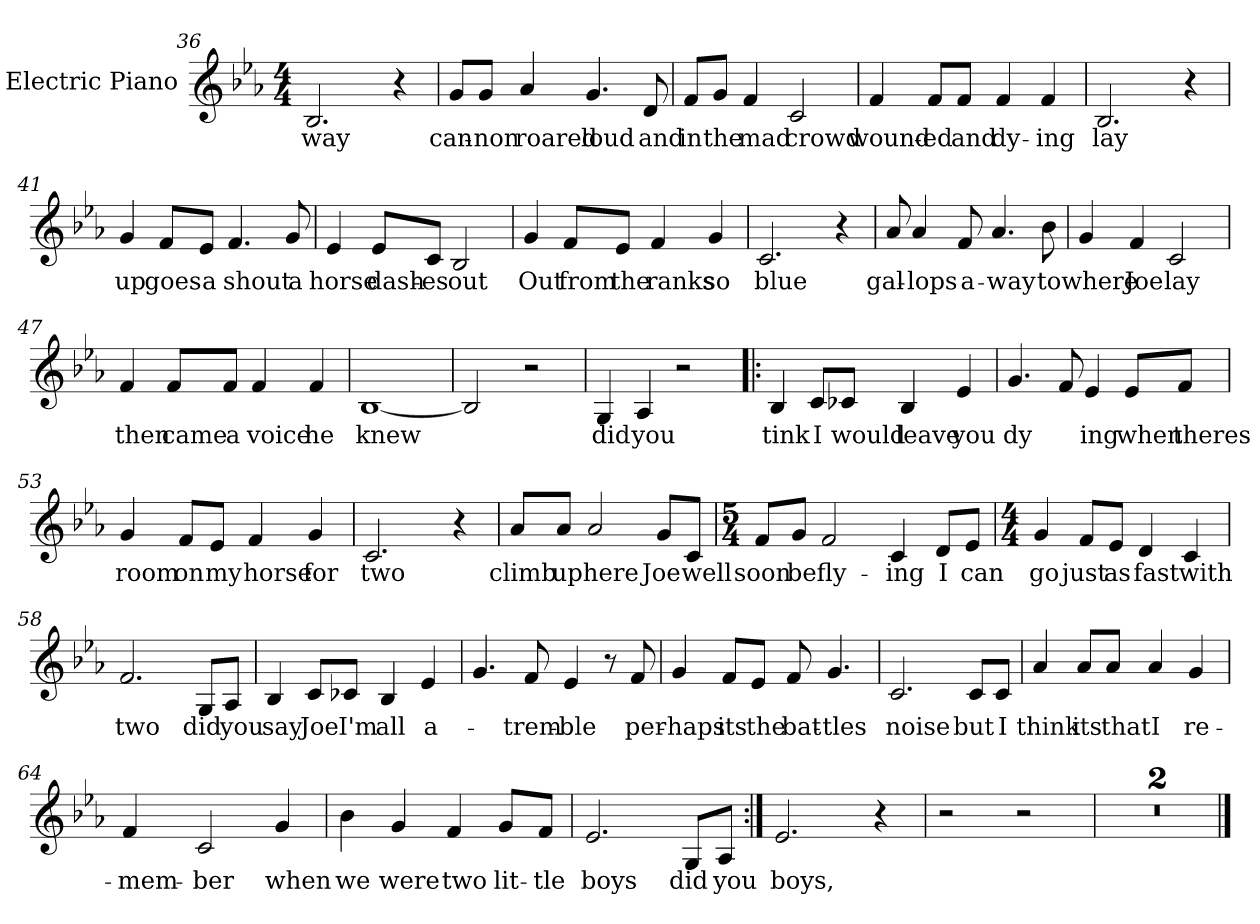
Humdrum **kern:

**kern	**text
*part1	*part1
*staff1	*staff1
*I"Electric Piano	*
*I'E.Pno	*
!!LO:LB:g=z
*clefG2	*
*k[b-e-a-]	*
*E-:	*
*M4/4	*
=36	=36
2.B-/	-way
4r	.
=37	=37
8g/L	can-
8g/J	-non
4a-/	roared
4.g/	loud
8d/	and
=38	=38
8f/L	in
8g/J	the
4f/	mad
2c/	crowd
=39	=39
4f/	wound-
8f/L	-ed
8f/J	and
4f/	dy-
4f/	-ing
!!LO:LB:g=z
=40	=40
2.B-/	lay
4r	.
=41	=41
4g/	up
8f/L	goes
8e-/J	a
4.f/	shout
8g/	a
=42	=42
4e-/	horse
8e-/L	dash-
8c/J	-es
2B-/	out
=43	=43
4g/	Out
8f/L	from
8e-/J	the
4f/	ranks
4g/	so
!!LO:LB:g=z
=44	=44
2.c/	blue
4r	.
=45	=45
8a-/	gal-
4a-/	-lops
8f/	a-
4.a-/	-way
8b-\	to
=46	=46
4g/	where
4f/	Joe
2c/	lay
=47	=47
4f/	then
8f/L	came
8f/J	a
4f/	voice
4f/	he
=48	=48
[1B-	knew
=49	=49
2B-/]	.
2r	.
!!LO:LB:g=z
=50	=50
4G/	did
4A-/	you
2r	.
=51!|:	=51!|:
4B-/	tink
8c/L	I
8c-X/J	would
4B-/	leave
4e-/	you
=52	=52
4.g/	-dy
8f/	.
4e-/	ing
8e-/L	when
8f/J	theres
=53	=53
4g/	room
8f/L	on
8e-/J	my
4f/	horse
4g/	for
=54	=54
2.c/	two
4r	.
!!LO:LB:g=z
=55	=55
8a-/L	climb
8a-/J	up
2a-/	here
8g/L	Joe
8c/J	well
=56	=56
*M5/4	*
8f/L	soon
8g/J	be
2f/	fly-
4c/	-ing
8d/L	I
8e-/J	can
=57	=57
*M4/4	*
4g/	go
8f/L	just
8e-/J	as
4d/	fast
4c/	with
=58	=58
2.f/	two
8G/L	did
8A-/J	you
!!LO:LB:g=z
=59	=59
4B-/	say
8c/L	Joe
8c-X/J	I'm
4B-/	all
4e-/	a-
=60	=60
4.g/	.
8f/	-trem-
4e-/	-ble
8r	.
8f/	per-
=61	=61
4g/	-haps
8f/L	its
8e-/J	the
8f/	bat-
4.g/	-tles
=62	=62
2.c/	noise
8c/L	but
8c/J	I
=63	=63
4a-/	think
8a-/L	its
8a-/J	that
4a-/	I
4g/	re-
!!LO:LB:g=z
=64	=64
4f/	-mem-
2c/	-ber
4g/	when
=65	=65
4b-\	we
4g/	were
4f/	two
8g/L	lit-
8f/J	-tle
=66	=66
2.e-/	boys
8G/L	did
8A-/J	you
=67:|!	=67:|!
2.e-/	boys,
4r	.
=68	=68
2r	.
2r	.
=69	=69
1r	.
=70	=70
1r	.
==	==
*-	*-
